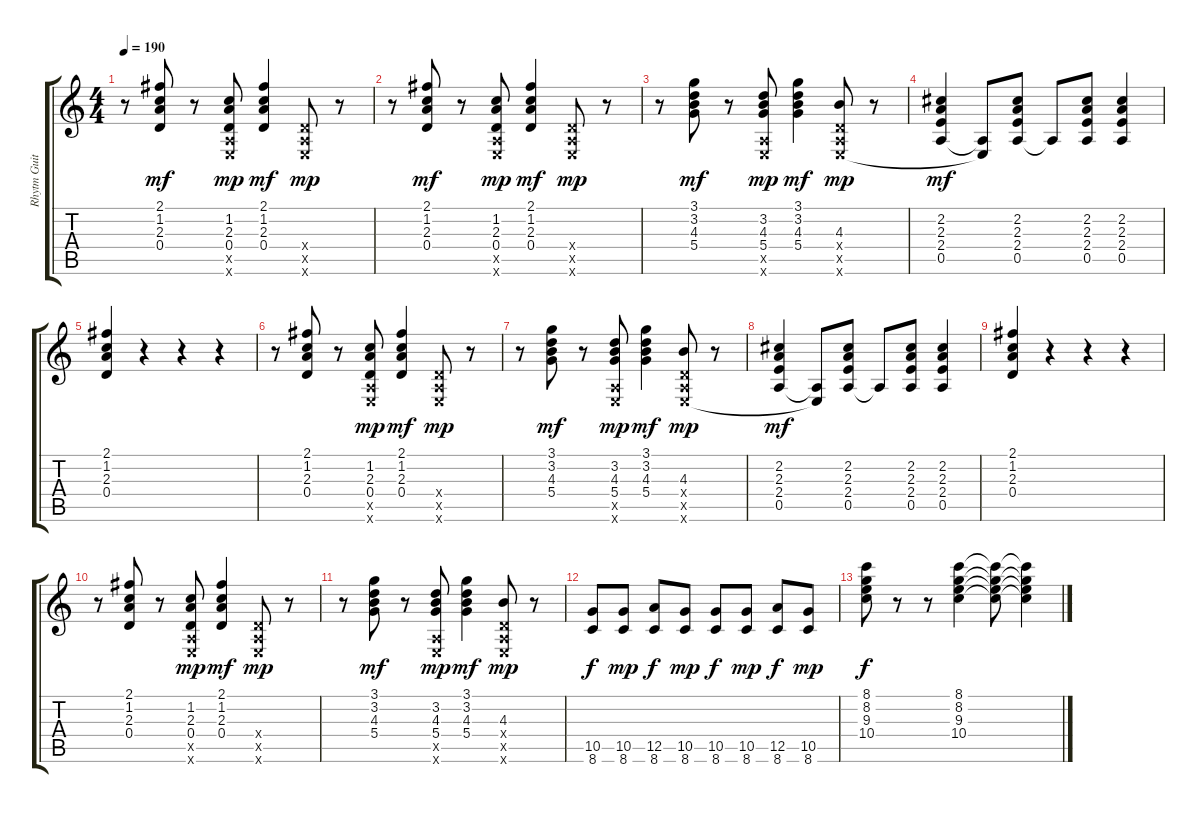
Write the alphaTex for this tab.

\track ("Rhytm Guitar" "Rhytm Guit") {instrument electricguitarclean}
\staff {score tabs}
\tuning (E4 B3 G3 D3 A2 E2) {hide}
\ts (4 4)
\tempo 190
\clef g2
\ks c
r.8{dy mp} (2.1 1.2 2.3 0.4).8{dy mf} r.8 (1.2 2.3 0.4 0.5{x} 0.6{x}).8{dy mp} (2.1 1.2 2.3 0.4).4{dy mf} (0.4{x} 0.5{x} 0.6{x}).8{dy mp} r.8 |
r.8 (2.1 1.2 2.3 0.4).8{dy mf} r.8 (1.2 2.3 0.4 0.5{x} 0.6{x}).8{dy mp} (2.1 1.2 2.3 0.4).4{dy mf} (0.4{x} 0.5{x} 0.6{x}).8{dy mp} r.8 |
r.8 (3.1 3.2 4.3 5.4).8{dy mf} r.8 (3.2 4.3 5.4 0.5{x} 0.6{x}).8{dy mp} (3.1 3.2 4.3 5.4).4{dy mf} (4.3 0.4{x} 0.5{x} 0.6{x}).8{dy mp} r.8 |
(2.2 2.3 2.4 0.5).4{dy mf} (0.5{t} 0.6{t}).8 (2.2 2.3 2.4 0.5).8 0.5{t}.8 (2.2 2.3 2.4 0.5).8 (2.2 2.3 2.4 0.5).4 |
(2.1 1.2 2.3 0.4).4 r.4 r.4 r.4 |
r.8 (2.1 1.2 2.3 0.4).8 r.8 (1.2 2.3 0.4 0.5{x} 0.6{x}).8{dy mp} (2.1 1.2 2.3 0.4).4{dy mf} (0.4{x} 0.5{x} 0.6{x}).8{dy mp} r.8 |
r.8 (3.1 3.2 4.3 5.4).8{dy mf} r.8 (3.2 4.3 5.4 0.5{x} 0.6{x}).8{dy mp} (3.1 3.2 4.3 5.4).4{dy mf} (4.3 0.4{x} 0.5{x} 0.6{x}).8{dy mp} r.8 |
(2.2 2.3 2.4 0.5).4{dy mf} (0.5{t} 0.6{t}).8 (2.2 2.3 2.4 0.5).8 0.5{t}.8 (2.2 2.3 2.4 0.5).8 (2.2 2.3 2.4 0.5).4 |
(2.1 1.2 2.3 0.4).4 r.4 r.4 r.4 |
r.8 (2.1 1.2 2.3 0.4).8 r.8 (1.2 2.3 0.4 0.5{x} 0.6{x}).8{dy mp} (2.1 1.2 2.3 0.4).4{dy mf} (0.4{x} 0.5{x} 0.6{x}).8{dy mp} r.8 |
r.8 (3.1 3.2 4.3 5.4).8{dy mf} r.8 (3.2 4.3 5.4 0.5{x} 0.6{x}).8{dy mp} (3.1 3.2 4.3 5.4).4{dy mf} (4.3 0.4{x} 0.5{x} 0.6{x}).8{dy mp} r.8 |
(10.5 8.6).8{dy f} (10.5 8.6).8{dy mp} (12.5 8.6).8{dy f} (10.5 8.6).8{dy mp} (10.5 8.6).8{dy f} (10.5 8.6).8{dy mp} (12.5 8.6).8{dy f} (10.5 8.6).8{dy mp} |
(8.1 8.2 9.3 10.4).8{dy f} r.8 r.8 (8.1 8.2 9.3 10.4).4 (8.1{t} 8.2{t} 9.3{t} 10.4{t}).8 (8.1{t} 8.2{t} 9.3{t} 10.4{t}).4
